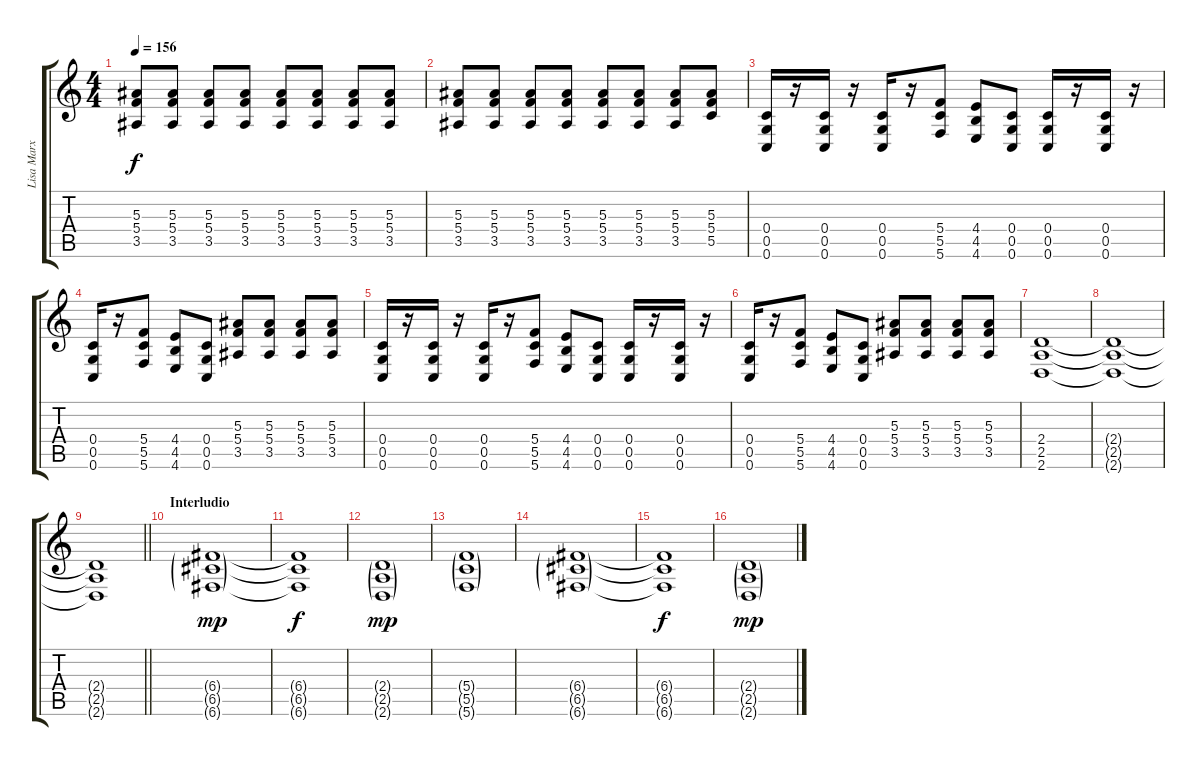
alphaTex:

\track ("Lisa Marx" "Lisa Marx") {instrument distortionguitar}
\staff {score tabs}
\tuning (D4 A3 F3 C3 G2 C2) {hide}
\ts (4 4)
\tempo 156
\clef g2
\ks c
(5.3 5.4 3.5).8{dy f} (5.3 5.4 3.5).8 (5.3 5.4 3.5).8 (5.3 5.4 3.5).8 (5.3 5.4 3.5).8 (5.3 5.4 3.5).8 (5.3 5.4 3.5).8 (5.3 5.4 3.5).8 |
(5.3 5.4 3.5).8 (5.3 5.4 3.5).8 (5.3 5.4 3.5).8 (5.3 5.4 3.5).8 (5.3 5.4 3.5).8 (5.3 5.4 3.5).8 (5.3 5.4 3.5).8 (5.3 5.4 5.5).8 |
(0.4 0.5 0.6).16 r.16 (0.4 0.5 0.6).16 r.16 (0.4 0.5 0.6).16 r.16 (5.4 5.5 5.6).8 (4.4 4.5 4.6).8 (0.4 0.5 0.6).8 (0.4 0.5 0.6).16 r.16 (0.4 0.5 0.6).16 r.16 |
(0.4 0.5 0.6).16 r.16 (5.4 5.5 5.6).8 (4.4 4.5 4.6).8 (0.4 0.5 0.6).8 (5.3 5.4 3.5).8 (5.3 5.4 3.5).8 (5.3 5.4 3.5).8 (5.3 5.4 3.5).8 |
(0.4 0.5 0.6).16 r.16 (0.4 0.5 0.6).16 r.16 (0.4 0.5 0.6).16 r.16 (5.4 5.5 5.6).8 (4.4 4.5 4.6).8 (0.4 0.5 0.6).8 (0.4 0.5 0.6).16 r.16 (0.4 0.5 0.6).16 r.16 |
(0.4 0.5 0.6).16 r.16 (5.4 5.5 5.6).8 (4.4 4.5 4.6).8 (0.4 0.5 0.6).8 (5.3 5.4 3.5).8 (5.3 5.4 3.5).8 (5.3 5.4 3.5).8 (5.3 5.4 3.5).8 |
(2.4 2.5 2.6).1 |
(2.4{t} 2.5{t} 2.6{t}).1 |
\barLineRight lightlight
(2.4{t} 2.5{t} 2.6{t}).1 |
\section ("" "Interludio")
(6.4{g} 6.5{g} 6.6{g}).1{dy mp} |
(6.4{t} 6.5{t} 6.6{t}).1{dy f} |
(2.4{g} 2.5{g} 2.6{g}).1{dy mp} |
(5.4{g} 5.5{g} 5.6{g}).1 |
(6.4{g} 6.5{g} 6.6{g}).1 |
(6.4{t} 6.5{t} 6.6{t}).1{dy f} |
(2.4{g} 2.5{g} 2.6{g}).1{dy mp}
